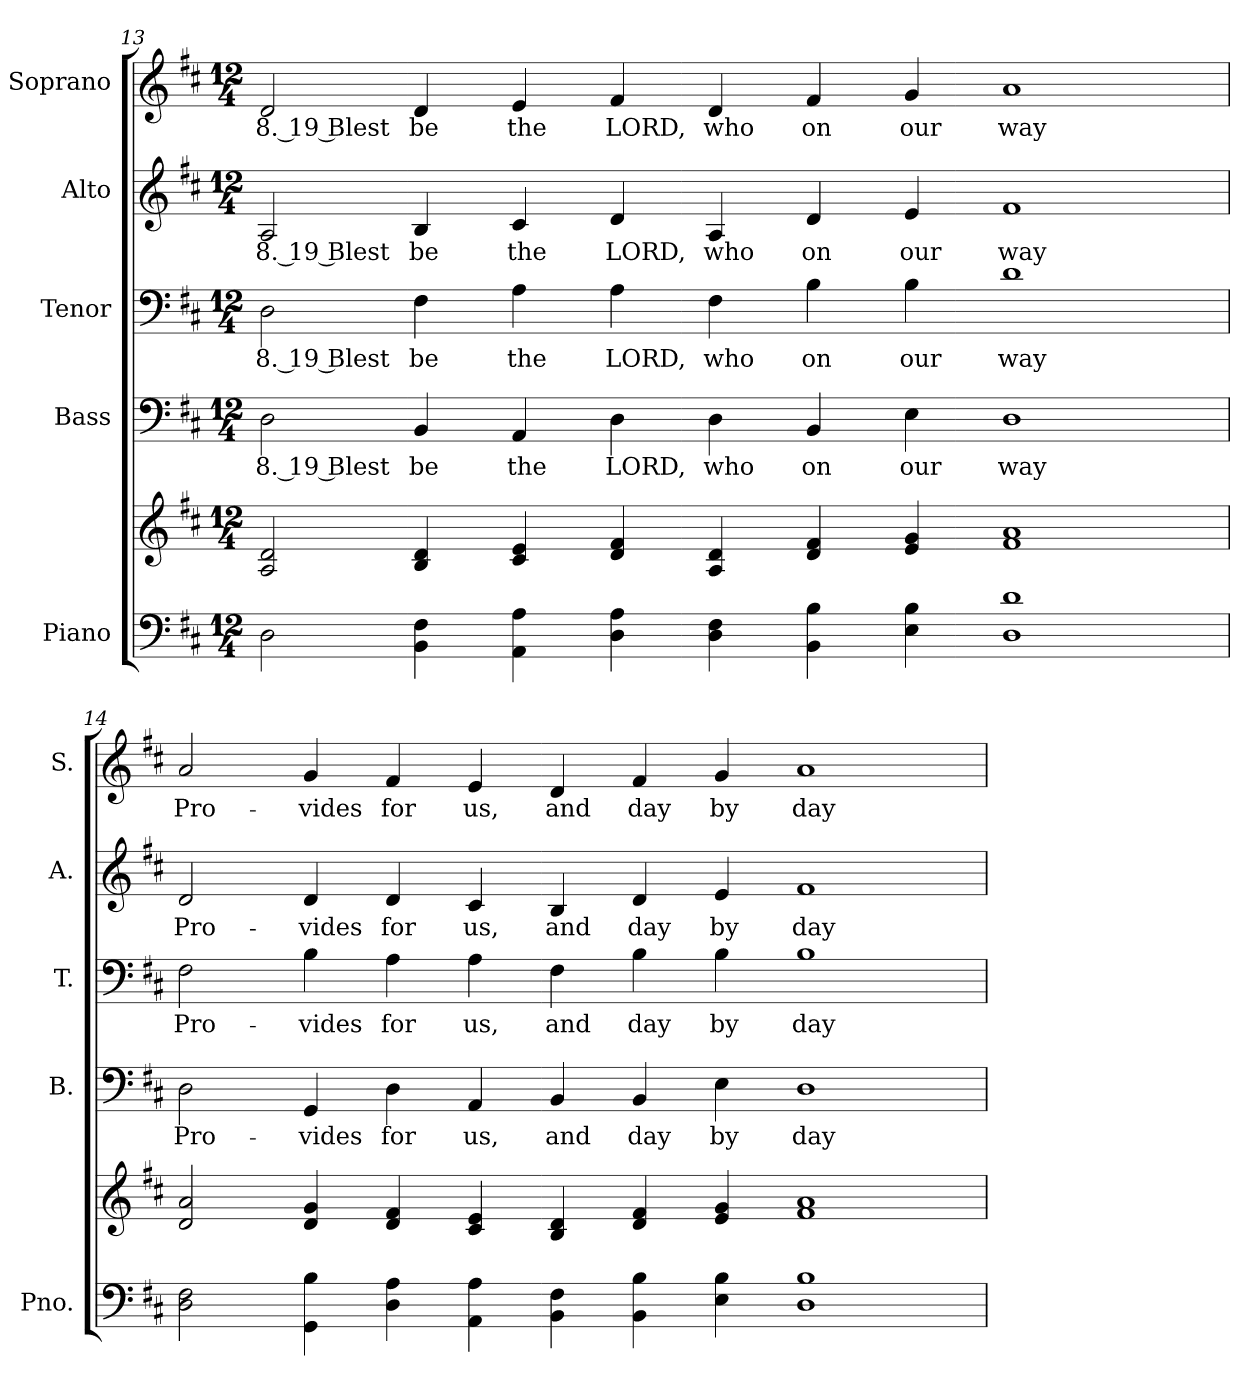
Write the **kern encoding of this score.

**kern	**kern	**kern	**text	**kern	**text	**kern	**text	**kern	**text
*part5	*part5	*part4	*part4	*part3	*part3	*part2	*part2	*part1	*part1
*staff6	*staff5	*staff4	*staff4	*staff3	*staff3	*staff2	*staff2	*staff1	*staff1
*I"Piano	*	*I"Bass	*	*I"Tenor	*	*I"Alto	*	*I"Soprano	*
*I'Pno.	*	*I'B.	*	*I'T.	*	*I'A.	*	*I'S.	*
!!LO:PB:g=z
*clefF4	*clefG2	*clefF4	*	*clefF4	*	*clefG2	*	*clefG2	*
*k[f#c#]	*k[f#c#]	*k[f#c#]	*	*k[f#c#]	*	*k[f#c#]	*	*k[f#c#]	*
*D:	*D:	*D:	*	*D:	*	*D:	*	*D:	*
*M12/4	*M12/4	*M12/4	*	*M12/4	*	*M12/4	*	*M12/4	*
=13	=13	=13	=13	=13	=13	=13	=13	=13	=13
!	!	!	!LO:LY:b:color=#000000	!	!	!	!	!	!
!	!	!	!	!	!LO:LY:b:color=#000000	!	!	!	!
!	!	!	!	!	!	!	!LO:LY:b:color=#000000	!	!
!	!	!	!	!	!	!	!	!	!LO:LY:b:color=#000000
2Di\	2Ai/ 2di	2Di\	8. 19 Blest	2Di\	8. 19 Blest	2Ai/	8. 19 Blest	2di/	8. 19 Blest
!	!	!	!LO:LY:b:color=#000000	!	!	!	!	!	!
!	!	!	!	!	!LO:LY:b:color=#000000	!	!	!	!
!	!	!	!	!	!	!	!LO:LY:b:color=#000000	!	!
!	!	!	!	!	!	!	!	!	!LO:LY:b:color=#000000
4BBi\ 4F#i	4Bi/ 4di	4BBi/	be	4F#i\	be	4Bi/	be	4di/	be
!	!	!	!LO:LY:b:color=#000000	!	!	!	!	!	!
!	!	!	!	!	!LO:LY:b:color=#000000	!	!	!	!
!	!	!	!	!	!	!	!LO:LY:b:color=#000000	!	!
!	!	!	!	!	!	!	!	!	!LO:LY:b:color=#000000
4AAi\ 4Ai	4c#i/ 4ei	4AAi/	the	4Ai\	the	4c#i/	the	4ei/	the
!	!	!	!LO:LY:b:color=#000000	!	!	!	!	!	!
!	!	!	!	!	!LO:LY:b:color=#000000	!	!	!	!
!	!	!	!	!	!	!	!LO:LY:b:color=#000000	!	!
!	!	!	!	!	!	!	!	!	!LO:LY:b:color=#000000
4Di\ 4Ai	4di/ 4f#i	4Di\	LORD,	4Ai\	LORD,	4di/	LORD,	4f#i/	LORD,
!	!	!	!LO:LY:b:color=#000000	!	!	!	!	!	!
!	!	!	!	!	!LO:LY:b:color=#000000	!	!	!	!
!	!	!	!	!	!	!	!LO:LY:b:color=#000000	!	!
!	!	!	!	!	!	!	!	!	!LO:LY:b:color=#000000
4Di\ 4F#i	4Ai/ 4di	4Di\	who	4F#i\	who	4Ai/	who	4di/	who
!	!	!	!LO:LY:b:color=#000000	!	!	!	!	!	!
!	!	!	!	!	!LO:LY:b:color=#000000	!	!	!	!
!	!	!	!	!	!	!	!LO:LY:b:color=#000000	!	!
!	!	!	!	!	!	!	!	!	!LO:LY:b:color=#000000
4BBi\ 4Bi	4di/ 4f#i	4BBi/	on	4Bi\	on	4di/	on	4f#i/	on
!	!	!	!LO:LY:b:color=#000000	!	!	!	!	!	!
!	!	!	!	!	!LO:LY:b:color=#000000	!	!	!	!
!	!	!	!	!	!	!	!LO:LY:b:color=#000000	!	!
!	!	!	!	!	!	!	!	!	!LO:LY:b:color=#000000
4Ei\ 4Bi	4ei/ 4gi	4Ei\	our	4Bi\	our	4ei/	our	4gi/	our
!	!	!	!LO:LY:b:color=#000000	!	!	!	!	!	!
!	!	!	!	!	!LO:LY:b:color=#000000	!	!	!	!
!	!	!	!	!	!	!	!LO:LY:b:color=#000000	!	!
!	!	!	!	!	!	!	!	!	!LO:LY:b:color=#000000
1Di 1di	1f#i 1ai	1Di	way	1di	way	1f#i	way	1ai	way
=14	=14	=14	=14	=14	=14	=14	=14	=14	=14
!	!	!	!LO:LY:b:color=#000000	!	!	!	!	!	!
!	!	!	!	!	!LO:LY:b:color=#000000	!	!	!	!
!	!	!	!	!	!	!	!LO:LY:b:color=#000000	!	!
!	!	!	!	!	!	!	!	!	!LO:LY:b:color=#000000
2Di\ 2F#i	2di/ 2ai	2Di\	Pro-	2F#i\	Pro-	2di/	Pro-	2ai/	Pro-
!	!	!	!LO:LY:b:color=#000000	!	!	!	!	!	!
!	!	!	!	!	!LO:LY:b:color=#000000	!	!	!	!
!	!	!	!	!	!	!	!LO:LY:b:color=#000000	!	!
!	!	!	!	!	!	!	!	!	!LO:LY:b:color=#000000
4GGi\ 4Bi	4di/ 4gi	4GGi/	-vides	4Bi\	-vides	4di/	-vides	4gi/	-vides
!	!	!	!LO:LY:b:color=#000000	!	!	!	!	!	!
!	!	!	!	!	!LO:LY:b:color=#000000	!	!	!	!
!	!	!	!	!	!	!	!LO:LY:b:color=#000000	!	!
!	!	!	!	!	!	!	!	!	!LO:LY:b:color=#000000
4Di\ 4Ai	4di/ 4f#i	4Di\	for	4Ai\	for	4di/	for	4f#i/	for
!	!	!	!LO:LY:b:color=#000000	!	!	!	!	!	!
!	!	!	!	!	!LO:LY:b:color=#000000	!	!	!	!
!	!	!	!	!	!	!	!LO:LY:b:color=#000000	!	!
!	!	!	!	!	!	!	!	!	!LO:LY:b:color=#000000
4AAi\ 4Ai	4c#i/ 4ei	4AAi/	us,	4Ai\	us,	4c#i/	us,	4ei/	us,
!	!	!	!LO:LY:b:color=#000000	!	!	!	!	!	!
!	!	!	!	!	!LO:LY:b:color=#000000	!	!	!	!
!	!	!	!	!	!	!	!LO:LY:b:color=#000000	!	!
!	!	!	!	!	!	!	!	!	!LO:LY:b:color=#000000
4BBi\ 4F#i	4Bi/ 4di	4BBi/	and	4F#i\	and	4Bi/	and	4di/	and
!	!	!	!LO:LY:b:color=#000000	!	!	!	!	!	!
!	!	!	!	!	!LO:LY:b:color=#000000	!	!	!	!
!	!	!	!	!	!	!	!LO:LY:b:color=#000000	!	!
!	!	!	!	!	!	!	!	!	!LO:LY:b:color=#000000
4BBi\ 4Bi	4di/ 4f#i	4BBi/	day	4Bi\	day	4di/	day	4f#i/	day
!	!	!	!LO:LY:b:color=#000000	!	!	!	!	!	!
!	!	!	!	!	!LO:LY:b:color=#000000	!	!	!	!
!	!	!	!	!	!	!	!LO:LY:b:color=#000000	!	!
!	!	!	!	!	!	!	!	!	!LO:LY:b:color=#000000
4Ei\ 4Bi	4ei/ 4gi	4Ei\	by	4Bi\	by	4ei/	by	4gi/	by
!	!	!	!LO:LY:b:color=#000000	!	!	!	!	!	!
!	!	!	!	!	!LO:LY:b:color=#000000	!	!	!	!
!	!	!	!	!	!	!	!LO:LY:b:color=#000000	!	!
!	!	!	!	!	!	!	!	!	!LO:LY:b:color=#000000
1Di 1Bi	1f#i 1ai	1Di	day	1Bi	day	1f#i	day	1ai	day
=	=	=	=	=	=	=	=	=	=
*-	*-	*-	*-	*-	*-	*-	*-	*-	*-
